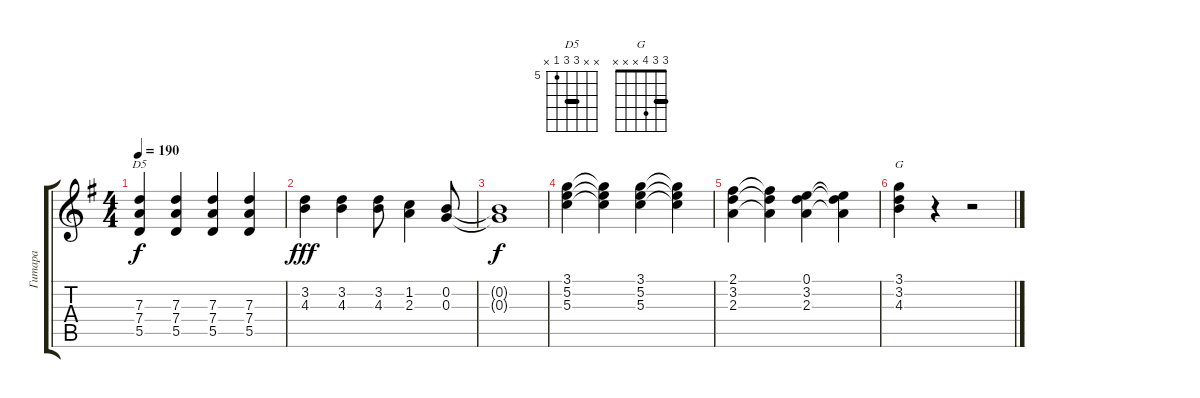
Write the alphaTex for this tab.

\track ("Гитара" "Гитара") {instrument overdrivenguitar}
\staff {score tabs}
\tuning (E4 B3 G3 D3 A2 E2) {hide}
\chord ("D5" x x 7 7 5 x) {firstfret 5 barre 7}
\chord ("G" 3 3 4 x x x) {barre 3}
\ts (4 4)
\tempo 190
\clef g2
\ks g
(7.3 7.4 5.5).4{ch "D5" dy f} (7.3 7.4 5.5).4 (7.3 7.4 5.5).4 (7.3 7.4 5.5).4 |
(3.2 4.3).4{dy fff} (3.2 4.3).4 (3.2 4.3).8 (1.2 2.3).4 (0.2 0.3).8 |
(0.2{t} 0.3{t}).1{dy f} |
(3.1 5.2 5.3).4 (3.1{t} 5.2{t} 5.3{t}).4 (3.1 5.2 5.3).4 (3.1{t} 5.2{t} 5.3{t}).4 |
(2.1 3.2 2.3).4 (2.1{t} 3.2{t} 2.3{t}).4 (0.1 3.2 2.3).4 (0.1{t} 3.2{t} 2.3{t}).4 |
(3.1 3.2 4.3).4{ch "G"} r.4 r.2
